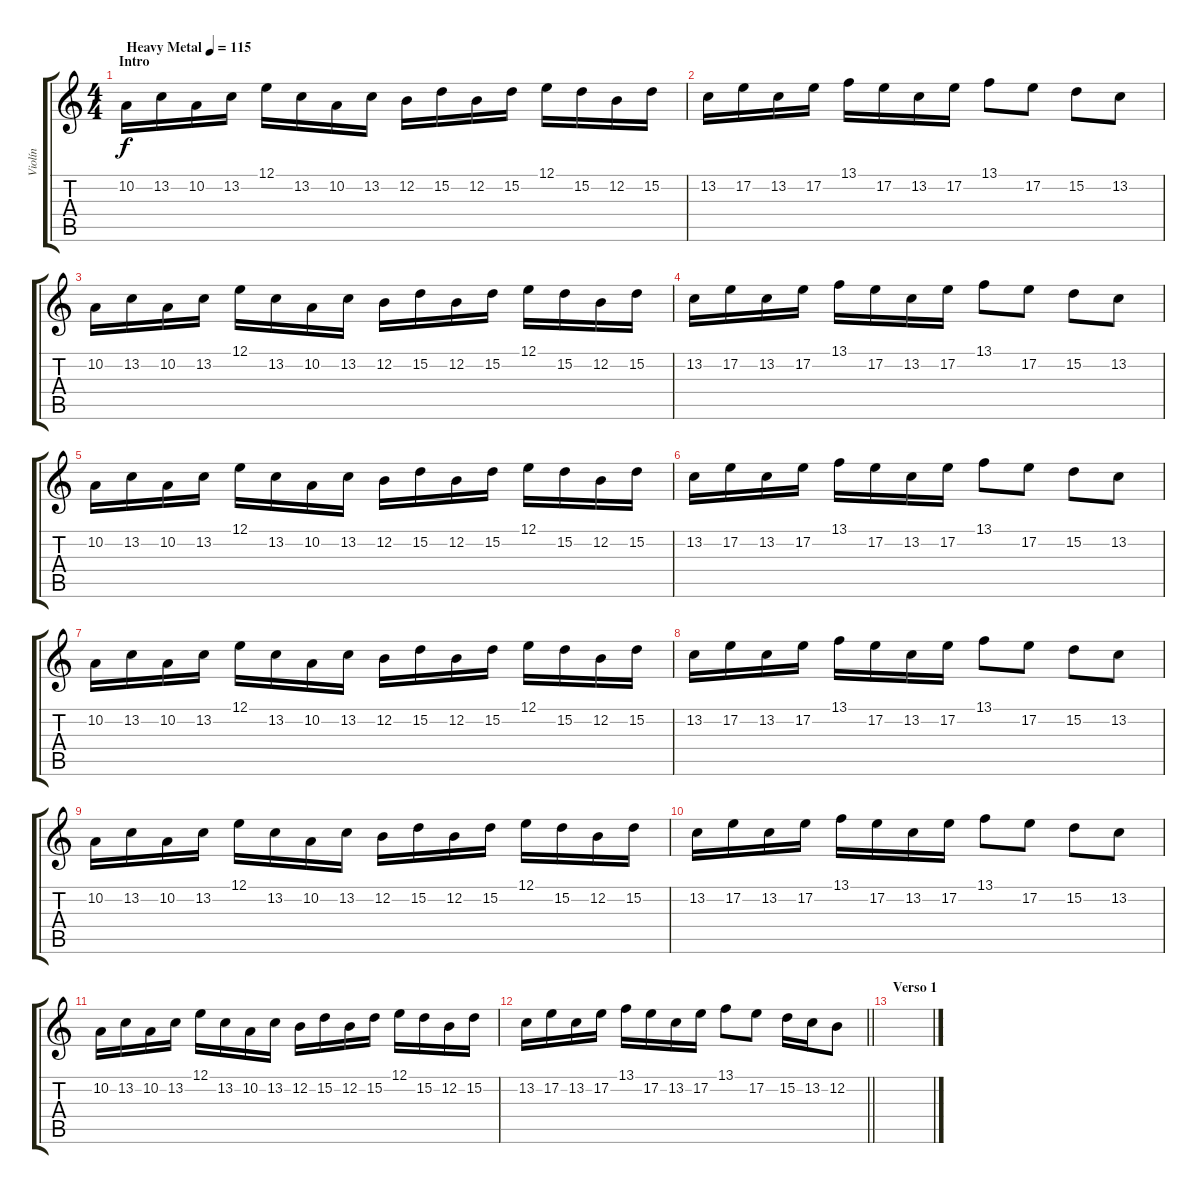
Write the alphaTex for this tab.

\track ("Violín" "Violín") {instrument violin}
\staff {score tabs}
\tuning (E4 B3 G3 D3 A2 E2) {hide}
\ts (4 4)
\section ("" "Intro")
\tempo (115 "Heavy Metal")
\clef g2
\ks c
10.2.16{dy f instrument violin} 13.2.16 10.2.16 13.2.16 12.1.16 13.2.16 10.2.16 13.2.16 12.2.16 15.2.16 12.2.16 15.2.16 12.1.16 15.2.16 12.2.16 15.2.16 |
13.2.16 17.2.16 13.2.16 17.2.16 13.1.16 17.2.16 13.2.16 17.2.16 13.1.8 17.2.8 15.2.8 13.2.8 |
10.2.16 13.2.16 10.2.16 13.2.16 12.1.16 13.2.16 10.2.16 13.2.16 12.2.16 15.2.16 12.2.16 15.2.16 12.1.16 15.2.16 12.2.16 15.2.16 |
13.2.16 17.2.16 13.2.16 17.2.16 13.1.16 17.2.16 13.2.16 17.2.16 13.1.8 17.2.8 15.2.8 13.2.8 |
10.2.16 13.2.16 10.2.16 13.2.16 12.1.16 13.2.16 10.2.16 13.2.16 12.2.16 15.2.16 12.2.16 15.2.16 12.1.16 15.2.16 12.2.16 15.2.16 |
13.2.16 17.2.16 13.2.16 17.2.16 13.1.16 17.2.16 13.2.16 17.2.16 13.1.8 17.2.8 15.2.8 13.2.8 |
10.2.16 13.2.16 10.2.16 13.2.16 12.1.16 13.2.16 10.2.16 13.2.16 12.2.16 15.2.16 12.2.16 15.2.16 12.1.16 15.2.16 12.2.16 15.2.16 |
13.2.16 17.2.16 13.2.16 17.2.16 13.1.16 17.2.16 13.2.16 17.2.16 13.1.8 17.2.8 15.2.8 13.2.8 |
10.2.16 13.2.16 10.2.16 13.2.16 12.1.16 13.2.16 10.2.16 13.2.16 12.2.16 15.2.16 12.2.16 15.2.16 12.1.16 15.2.16 12.2.16 15.2.16 |
13.2.16 17.2.16 13.2.16 17.2.16 13.1.16 17.2.16 13.2.16 17.2.16 13.1.8 17.2.8 15.2.8 13.2.8 |
10.2.16 13.2.16 10.2.16 13.2.16 12.1.16 13.2.16 10.2.16 13.2.16 12.2.16 15.2.16 12.2.16 15.2.16 12.1.16 15.2.16 12.2.16 15.2.16 |
\barLineRight lightlight
13.2.16 17.2.16 13.2.16 17.2.16 13.1.16 17.2.16 13.2.16 17.2.16 13.1.8 17.2.8 15.2.16 13.2.16 12.2.8 |
\section ("" "Verso 1")
